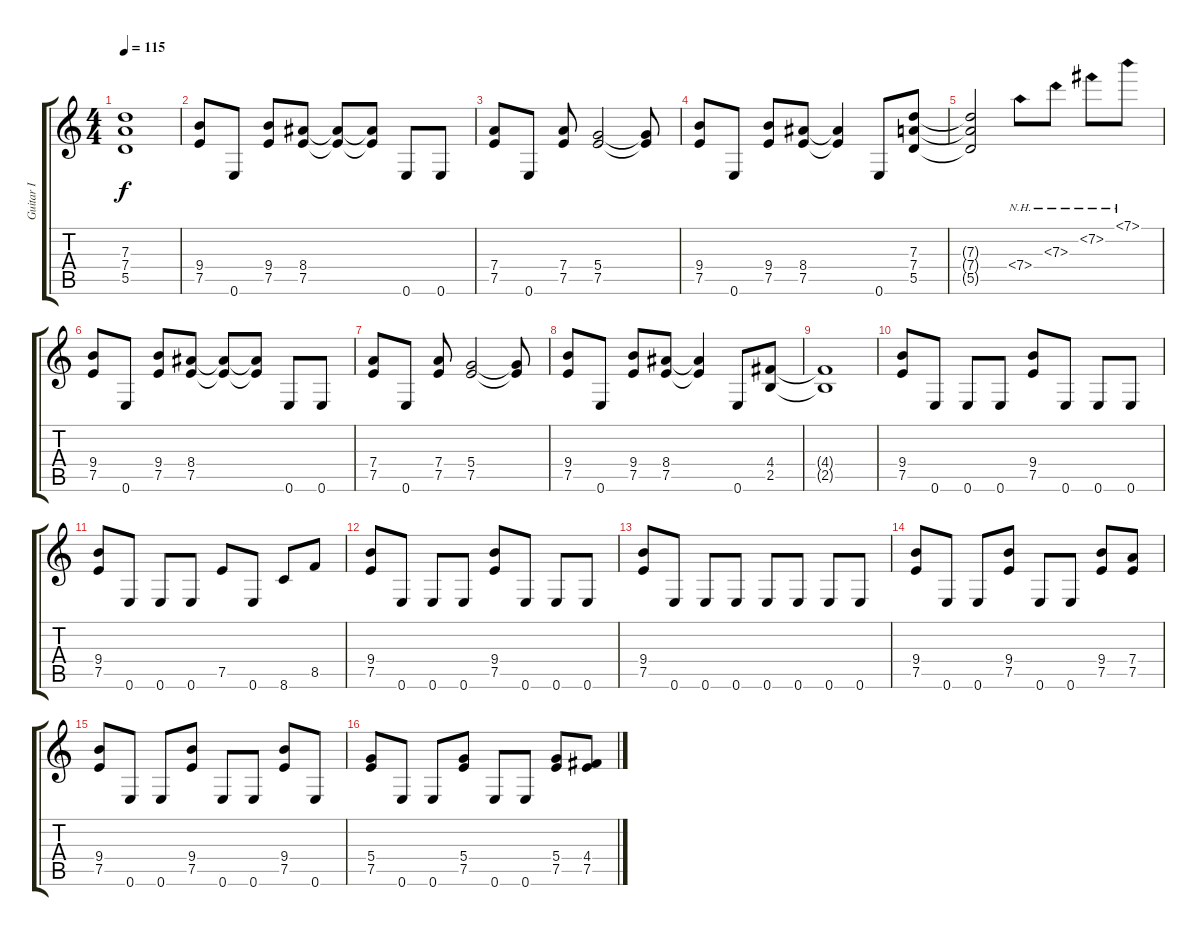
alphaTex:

\track ("Guitar I" "Guitar I") {instrument distortionguitar}
\staff {score tabs}
\tuning (E4 B3 G3 D3 A2 E2) {hide}
\ts (4 4)
\tempo 115
\clef g2
\ks c
(7.3{t} 7.4{t} 5.5{t}).1{dy f} |
(9.4 7.5).8 0.6.8 (9.4 7.5).8 (8.4 7.5).8 (8.4{t} 7.5{t}).8 (8.4{t} 7.5{t}).8 0.6.8 0.6.8 |
(7.4 7.5).8 0.6.8 (7.4 7.5).8 (5.4 7.5).2 (5.4{t} 7.5{t}).8 |
(9.4 7.5).8 0.6.8 (9.4 7.5).8 (8.4 7.5).8 (8.4{t} 7.5{t}).4 0.6.8 (7.3 7.4 5.5).8 |
(7.3{t} 7.4{t} 5.5{t}).2 7.4{nh}.8 7.3{nh}.8 7.2{nh}.8 7.1{nh}.8 |
(9.4 7.5).8 0.6.8 (9.4 7.5).8 (8.4 7.5).8 (8.4{t} 7.5{t}).8 (8.4{t} 7.5{t}).8 0.6.8 0.6.8 |
(7.4 7.5).8 0.6.8 (7.4 7.5).8 (5.4 7.5).2 (5.4{t} 7.5{t}).8 |
(9.4 7.5).8 0.6.8 (9.4 7.5).8 (8.4 7.5).8 (8.4{t} 7.5{t}).4 0.6.8 (4.4 2.5).8 |
(4.4{t} 2.5{t}).1 |
(9.4 7.5).8 0.6.8 0.6.8 0.6.8 (9.4 7.5).8 0.6.8 0.6.8 0.6.8 |
(9.4 7.5).8 0.6.8 0.6.8 0.6.8 7.5.8 0.6.8 8.6.8 8.5.8 |
(9.4 7.5).8 0.6.8 0.6.8 0.6.8 (9.4 7.5).8 0.6.8 0.6.8 0.6.8 |
(9.4 7.5).8 0.6.8 0.6.8 0.6.8 0.6.8 0.6.8 0.6.8 0.6.8 |
(9.4 7.5).8 0.6.8 0.6.8 (9.4 7.5).8 0.6.8 0.6.8 (9.4 7.5).8 (7.4 7.5).8 |
(9.4 7.5).8 0.6.8 0.6.8 (9.4 7.5).8 0.6.8 0.6.8 (9.4 7.5).8 0.6.8 |
(5.4 7.5).8 0.6.8 0.6.8 (5.4 7.5).8 0.6.8 0.6.8 (5.4 7.5).8 (4.4 7.5).8
